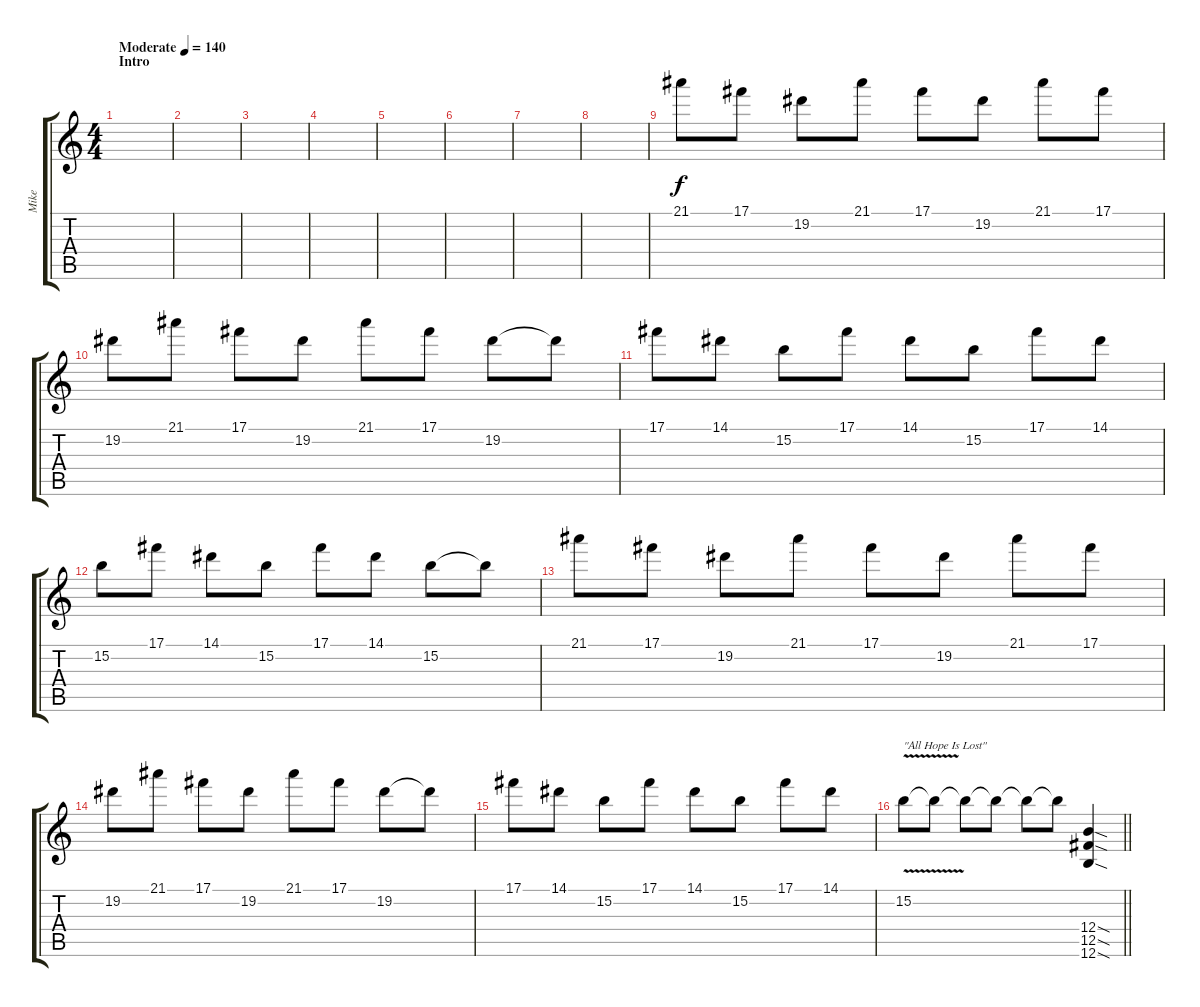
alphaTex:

\track ("Mike" "Mike") {instrument distortionguitar}
\staff {score tabs}
\tuning (Db4 Ab3 E3 B2 Gb2 B1) {hide}
\ts (4 4)
\section ("" "Intro")
\tempo (140 "Moderate")
\clef g2
\ks c
|
|
|
|
|
|
|
|
21.1.8{instrument electricguitarclean} 17.1.8 19.2.8 21.1.8 17.1.8 19.2.8 21.1.8 17.1.8 |
19.2.8 21.1.8 17.1.8 19.2.8 21.1.8 17.1.8 19.2.8 19.2{t}.8 |
17.1.8 14.1.8 15.2.8 17.1.8 14.1.8 15.2.8 17.1.8 14.1.8 |
15.2.8 17.1.8 14.1.8 15.2.8 17.1.8 14.1.8 15.2.8 15.2{t}.8 |
21.1.8 17.1.8 19.2.8 21.1.8 17.1.8 19.2.8 21.1.8 17.1.8 |
19.2.8 21.1.8 17.1.8 19.2.8 21.1.8 17.1.8 19.2.8 19.2{t}.8 |
17.1.8 14.1.8 15.2.8 17.1.8 14.1.8 15.2.8 17.1.8 14.1.8 |
\barLineRight lightlight
15.2{v}.8{txt "\"All Hope Is Lost\""} 15.2{t}.8 15.2{t}.8 15.2{t}.8 15.2{t}.8 15.2{t}.8 (12.4{sod} 12.5{sod} 12.6{sod}).4{instrument distortionguitar}
